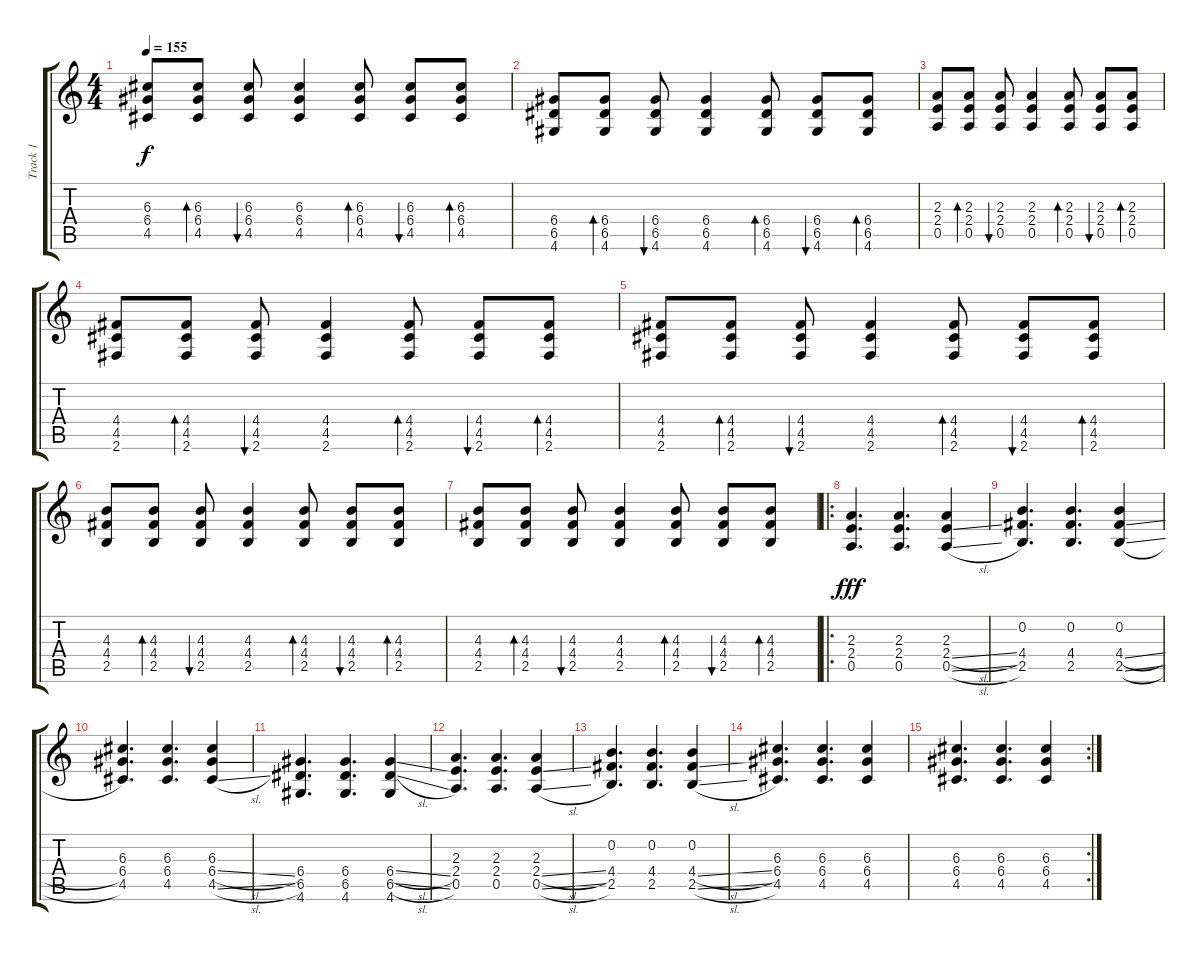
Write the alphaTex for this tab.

\track ("Track 1" "Track 1") {instrument distortionguitar}
\staff {score tabs}
\tuning (E4 B3 G3 D3 A2 E2) {hide}
\ts (4 4)
\tempo 155
\clef g2
\ks c
(6.3 6.4 4.5).8{dy f} (6.3 6.4 4.5).8{bd 60} (6.3 6.4 4.5).8{bu 60} (6.3 6.4 4.5).4 (6.3 6.4 4.5).8{bd 60} (6.3 6.4 4.5).8{bu 60} (6.3 6.4 4.5).8{bd 60} |
(6.4 6.5 4.6).8 (6.4 6.5 4.6).8{bd 60} (6.4 6.5 4.6).8{bu 60} (6.4 6.5 4.6).4 (6.4 6.5 4.6).8{bd 60} (6.4 6.5 4.6).8{bu 60} (6.4 6.5 4.6).8{bd 60} |
(2.3 2.4 0.5).8 (2.3 2.4 0.5).8{bd 60} (2.3 2.4 0.5).8{bu 60} (2.3 2.4 0.5).4 (2.3 2.4 0.5).8{bd 60} (2.3 2.4 0.5).8{bu 60} (2.3 2.4 0.5).8{bd 60} |
(4.4 4.5 2.6).8 (4.4 4.5 2.6).8{bd 60} (4.4 4.5 2.6).8{bu 60} (4.4 4.5 2.6).4 (4.4 4.5 2.6).8{bd 60} (4.4 4.5 2.6).8{bu 60} (4.4 4.5 2.6).8{bd 60} |
(4.4 4.5 2.6).8 (4.4 4.5 2.6).8{bd 60} (4.4 4.5 2.6).8{bu 60} (4.4 4.5 2.6).4 (4.4 4.5 2.6).8{bd 60} (4.4 4.5 2.6).8{bu 60} (4.4 4.5 2.6).8{bd 60} |
(4.3 4.4 2.5).8 (4.3 4.4 2.5).8{bd 60} (4.3 4.4 2.5).8{bu 60} (4.3 4.4 2.5).4 (4.3 4.4 2.5).8{bd 60} (4.3 4.4 2.5).8{bu 60} (4.3 4.4 2.5).8{bd 60} |
(4.3 4.4 2.5).8 (4.3 4.4 2.5).8{bd 60} (4.3 4.4 2.5).8{bu 60} (4.3 4.4 2.5).4 (4.3 4.4 2.5).8{bd 60} (4.3 4.4 2.5).8{bu 60} (4.3 4.4 2.5).8{bd 60} |
\ro
(2.3 2.4 0.5).4{d dy fff} (2.3 2.4 0.5).4{d} (2.3 2.4{sl} 0.5{sl}).4 |
(0.2 4.4 2.5).4{d} (0.2 4.4 2.5).4{d} (0.2 4.4{sl} 2.5{sl}).4 |
(6.3 6.4 4.5).4{d} (6.3 6.4 4.5).4{d} (6.3 6.4{sl} 4.5{sl}).4 |
(6.4 6.5 4.6).4{d} (6.4 6.5 4.6).4{d} (6.4{sl} 6.5{sl} 4.6).4 |
(2.3 2.4 0.5).4{d} (2.3 2.4 0.5).4{d} (2.3 2.4{sl} 0.5{sl}).4 |
(0.2 4.4 2.5).4{d} (0.2 4.4 2.5).4{d} (0.2 4.4{sl} 2.5{sl}).4 |
(6.3 6.4 4.5).4{d} (6.3 6.4 4.5).4{d} (6.3 6.4 4.5).4 |
\rc 2
(6.3 6.4 4.5).4{d} (6.3 6.4 4.5).4{d} (6.3 6.4 4.5).4
